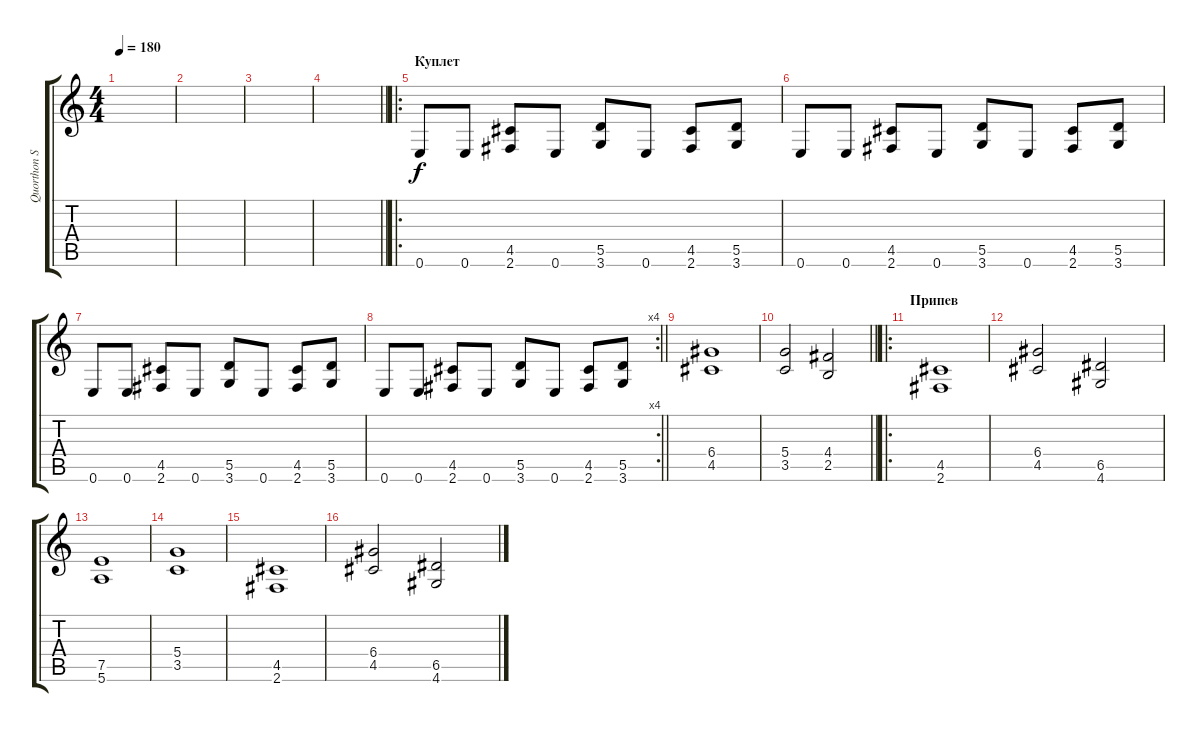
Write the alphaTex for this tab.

\track ("Quorthon Seth" "Quorthon S") {instrument distortionguitar}
\staff {score tabs}
\tuning (E4 B3 G3 D3 A2 E2) {hide}
\ts (4 4)
\tempo 180
\clef g2
\ks c
|
|
|
\barLineRight lightlight
|
\ro
\section ("" "Куплет")
0.6.8 0.6.8 (4.5 2.6).8 0.6.8 (5.5 3.6).8 0.6.8 (4.5 2.6).8 (5.5 3.6).8 |
0.6.8 0.6.8 (4.5 2.6).8 0.6.8 (5.5 3.6).8 0.6.8 (4.5 2.6).8 (5.5 3.6).8 |
0.6.8 0.6.8 (4.5 2.6).8 0.6.8 (5.5 3.6).8 0.6.8 (4.5 2.6).8 (5.5 3.6).8 |
\rc 4
\barLineRight lightlight
0.6.8 0.6.8 (4.5 2.6).8 0.6.8 (5.5 3.6).8 0.6.8 (4.5 2.6).8 (5.5 3.6).8 |
(6.4 4.5).1 |
\barLineRight lightlight
(5.4 3.5).2 (4.4 2.5).2 |
\ro
\section ("" "Припев")
(4.5 2.6).1 |
(6.4 4.5).2 (6.5 4.6).2 |
(7.5 5.6).1 |
(5.4 3.5).1 |
(4.5 2.6).1 |
(6.4 4.5).2 (6.5 4.6).2
